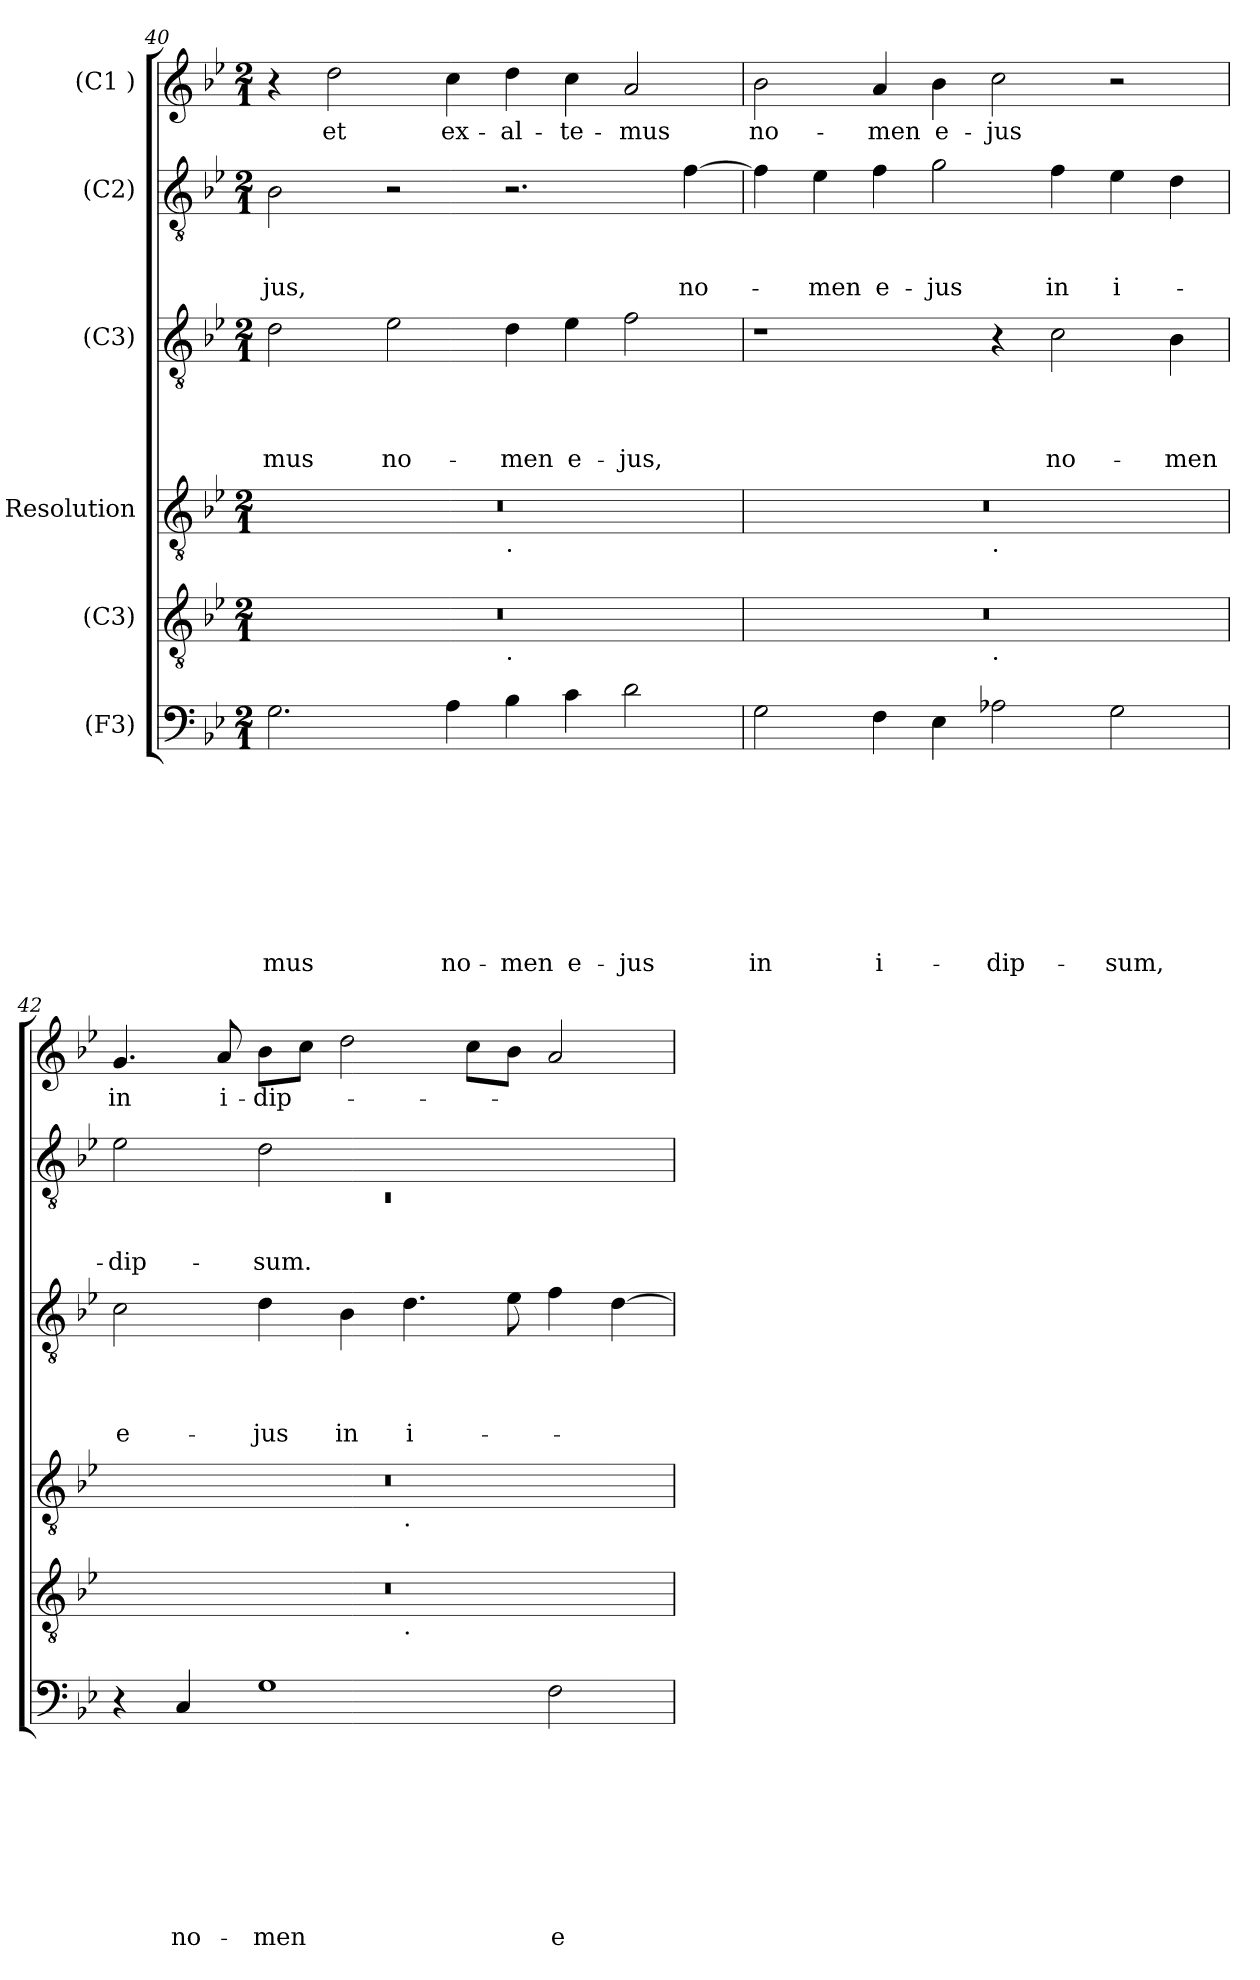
**kern	**text	**text	**text	**text	**text	**text	**text	**text	**text	**kern	**kern	**kern	**text	**text	**text	**text	**kern	**text	**text	**text	**kern	**text
*part6	*part6	*part6	*part6	*part6	*part6	*part6	*part6	*part6	*part6	*part5	*part4	*part3	*part3	*part3	*part3	*part3	*part2	*part2	*part2	*part2	*part1	*part1
*staff6	*staff6	*staff6	*staff6	*staff6	*staff6	*staff6	*staff6	*staff6	*staff6	*staff5	*staff4	*staff3	*staff3	*staff3	*staff3	*staff3	*staff2	*staff2	*staff2	*staff2	*staff1	*staff1
*I"(F3)	*	*	*	*	*	*	*	*	*	*I"(C3)	*I"Resolution	*I"(C3)	*	*	*	*	*I"(C2)	*	*	*	*I"(C1 )	*
*clefF4	*	*	*	*	*	*	*	*	*	*clefGv2	*clefGv2	*clefGv2	*	*	*	*	*clefGv2	*	*	*	*clefG2	*
*k[b-e-]	*	*	*	*	*	*	*	*	*	*k[b-e-]	*k[b-e-]	*k[b-e-]	*	*	*	*	*k[b-e-]	*	*	*	*k[b-e-]	*
*B-:	*	*	*	*	*	*	*	*	*	*B-:	*B-:	*B-:	*	*	*	*	*B-:	*	*	*	*B-:	*
*M2/1	*	*	*	*	*	*	*	*	*	*M2/1	*M2/1	*M2/1	*	*	*	*	*M2/1	*	*	*	*M2/1	*
=40	=40	=40	=40	=40	=40	=40	=40	=40	=40	=40	=40	=40	=40	=40	=40	=40	=40	=40	=40	=40	=40	=40
!	!	!	!	!	!	!	!	!	!LO:LY:b	!	!	!	!	!	!	!LO:LY:b	!	!	!	!LO:LY:b	!	!
*	*	*	*	*	*	*	*	*	*	*^	*^	*	*	*	*	*	*	*	*	*	*	*
2.G\	.	.	.	.	.	.	.	.	mus	0r	1ryy	0r	1ryy	2d\	.	.	.	-mus	2B-\	.	.	-jus,	4r	.
!	!	!	!	!	!	!	!	!	!	!	!	!	!	!	!	!	!	!	!	!	!	!	!	!LO:LY:b
.	.	.	.	.	.	.	.	.	.	.	.	.	.	.	.	.	.	.	.	.	.	.	2dd\	et
!	!	!	!	!	!	!	!	!	!	!	!	!	!	!	!	!	!	!LO:LY:b	!	!	!	!	!	!
.	.	.	.	.	.	.	.	.	.	.	.	.	.	2e-\	.	.	.	no-	2r	.	.	.	.	.
!	!	!	!	!	!	!	!	!	!LO:LY:b	!	!	!	!	!	!	!	!	!	!	!	!	!	!	!LO:LY:b
4A\	.	.	.	.	.	.	.	.	no-	.	.	.	.	.	.	.	.	.	.	.	.	.	4cc\	ex-
!	!	!	!	!	!	!	!	!	!	!	!	!	!LO:TX:b:t=.	!	!	!	!	!	!	!	!	!	!	!
!	!	!	!	!	!	!	!	!	!	!	!LO:TX:b:t=.	!	!	!	!	!	!	!	!	!	!	!	!	!
!	!	!	!	!	!	!	!	!	!LO:LY:b	!	!	!	!	!	!	!	!	!LO:LY:b	!	!	!	!	!	!LO:LY:b
4B-\	.	.	.	.	.	.	.	.	-men	.	1ryy	.	1ryy	4d\	.	.	.	-men	2.r	.	.	.	4dd\	-al-
!	!	!	!	!	!	!	!	!	!LO:LY:b	!	!	!	!	!	!	!	!	!LO:LY:b	!	!	!	!	!	!LO:LY:b
4c\	.	.	.	.	.	.	.	.	e-	.	.	.	.	4e-\	.	.	.	e-	.	.	.	.	4cc\	-te-
!	!	!	!	!	!	!	!	!	!LO:LY:b	!	!	!	!	!	!	!	!	!LO:LY:b	!	!	!	!	!	!LO:LY:b
2d\	.	.	.	.	.	.	.	.	-jus	.	.	.	.	2f\	.	.	.	-jus,	.	.	.	.	2a/	-mus
!	!	!	!	!	!	!	!	!	!	!	!	!	!	!	!	!	!	!	!	!	!	!LO:LY:b	!	!
.	.	.	.	.	.	.	.	.	.	.	.	.	.	.	.	.	.	.	[<4f\	.	.	no-	.	.
!!LO:LB:g=z
=41	=41	=41	=41	=41	=41	=41	=41	=41	=41	=41	=41	=41	=41	=41	=41	=41	=41	=41	=41	=41	=41	=41	=41	=41
!	!	!	!	!	!	!	!	!	!LO:LY:b	!	!	!	!	!	!	!	!	!	!	!	!	!	!	!LO:LY:b
2G\	.	.	.	.	.	.	.	.	in	0r	1ryy	0r	1ryy	1r	.	.	.	.	4f\]	.	.	.	2b-\	no-
!	!	!	!	!	!	!	!	!	!	!	!	!	!	!	!	!	!	!	!	!	!	!LO:LY:b	!	!
.	.	.	.	.	.	.	.	.	.	.	.	.	.	.	.	.	.	.	4e-\	.	.	-men	.	.
!	!	!	!	!	!	!	!	!	!LO:LY:b:rj	!	!	!	!	!	!	!	!	!	!	!	!	!LO:LY:b	!	!LO:LY:b
4F\	.	.	.	.	.	.	.	.	i-	.	.	.	.	.	.	.	.	.	4f\	.	.	e-	4a/	-men
!	!	!	!	!	!	!	!	!	!	!	!	!	!	!	!	!	!	!	!	!	!	!LO:LY:b	!	!LO:LY:b
4E-\	.	.	.	.	.	.	.	.	.	.	.	.	.	.	.	.	.	.	2g\	.	.	-jus	4b-\	e-
!	!	!	!	!	!	!	!	!	!	!	!	!	!LO:TX:b:t=.	!	!	!	!	!	!	!	!	!	!	!
!	!	!	!	!	!	!	!	!	!	!	!LO:TX:b:t=.	!	!	!	!	!	!	!	!	!	!	!	!	!
!	!	!	!	!	!	!	!	!	!LO:LY:b	!	!	!	!	!	!	!	!	!	!	!	!	!	!	!LO:LY:b
2A-\	.	.	.	.	.	.	.	.	-dip-	.	1ryy	.	1ryy	4r	.	.	.	.	.	.	.	.	2cc\	-jus
!	!	!	!	!	!	!	!	!	!	!	!	!	!	!	!	!	!	!LO:LY:b	!	!	!	!LO:LY:b	!	!
.	.	.	.	.	.	.	.	.	.	.	.	.	.	2c\	.	.	.	no-	4f\	.	.	in	.	.
!	!	!	!	!	!	!	!	!	!LO:LY:b	!	!	!	!	!	!	!	!	!	!	!	!	!LO:LY:b:rj	!	!
2G\	.	.	.	.	.	.	.	.	-sum,	.	.	.	.	.	.	.	.	.	4e-\	.	.	i-	2r	.
!	!	!	!	!	!	!	!	!	!	!	!	!	!	!	!	!	!	!LO:LY:b	!	!	!	!	!	!
.	.	.	.	.	.	.	.	.	.	.	.	.	.	4B-\	.	.	.	-men	4d\	.	.	.	.	.
=42	=42	=42	=42	=42	=42	=42	=42	=42	=42	=42	=42	=42	=42	=42	=42	=42	=42	=42	=42	=42	=42	=42	=42	=42
*	*	*	*	*	*	*	*	*	*	*	*	*	*	*	*	*	*	*	*^	*	*	*	*	*
!	!	!	!	!	!	!	!	!	!	!	!	!	!	!	!	!	!	!LO:LY:b	!	!LO:N:vis=1	!	!	!LO:LY:b	!	!LO:LY:b
4r	.	.	.	.	.	.	.	.	.	0r	1ryy	0r	1ryy	2c\	.	.	.	e-	2e-\	0rC	.	.	-dip-	4.g/	in
!	!	!	!	!	!	!	!	!	!LO:LY:b	!	!	!	!	!	!	!	!	!	!	!	!	!	!	!	!
4C/	.	.	.	.	.	.	.	.	no-	.	.	.	.	.	.	.	.	.	.	.	.	.	.	.	.
!	!	!	!	!	!	!	!	!	!	!	!	!	!	!	!	!	!	!	!	!	!	!	!	!	!LO:LY:b
.	.	.	.	.	.	.	.	.	.	.	.	.	.	.	.	.	.	.	.	.	.	.	.	8a/	i-
!	!	!	!	!	!	!	!	!	!LO:LY:b:rj	!	!	!	!	!	!	!	!	!LO:LY:b	!	!	!	!	!LO:LY:b	!	!LO:LY:b
1G	.	.	.	.	.	.	.	.	-men	.	.	.	.	4d\	.	.	.	-jus	2d\	.	.	.	-sum.	8b-\L	-dip-
.	.	.	.	.	.	.	.	.	.	.	.	.	.	.	.	.	.	.	.	.	.	.	.	8cc\J	.
!	!	!	!	!	!	!	!	!	!	!	!	!	!	!	!	!	!	!LO:LY:b	!	!	!	!	!	!	!
.	.	.	.	.	.	.	.	.	.	.	.	.	.	4B-\	.	.	.	in	.	.	.	.	.	2dd\	.
!	!	!	!	!	!	!	!	!	!	!	!	!	!LO:TX:b:t=.	!	!	!	!	!	!	!	!	!	!	!	!
!	!	!	!	!	!	!	!	!	!	!	!LO:TX:b:t=.	!	!	!	!	!	!	!	!	!	!	!	!	!	!
!	!	!	!	!	!	!	!	!	!	!	!	!	!	!	!	!	!	!LO:LY:b:rj	!	!	!	!	!	!	!
.	.	.	.	.	.	.	.	.	.	.	1ryy	.	1ryy	4.d\	.	.	.	i-	1ryy	.	.	.	.	.	.
.	.	.	.	.	.	.	.	.	.	.	.	.	.	.	.	.	.	.	.	.	.	.	.	8cc\L	.
.	.	.	.	.	.	.	.	.	.	.	.	.	.	8e-\	.	.	.	.	.	.	.	.	.	8b-\J	.
!	!	!	!	!	!	!	!	!	!LO:LY:b	!	!	!	!	!	!	!	!	!	!	!	!	!	!	!	!
2F\	.	.	.	.	.	.	.	.	e-	.	.	.	.	4f\	.	.	.	.	.	.	.	.	.	2a/	.
.	.	.	.	.	.	.	.	.	.	.	.	.	.	[>4d\	.	.	.	.	.	.	.	.	.	.	.
*	*	*	*	*	*	*	*	*	*	*v	*v	*	*	*	*	*	*	*	*v	*v	*	*	*	*	*
*	*	*	*	*	*	*	*	*	*	*	*v	*v	*	*	*	*	*	*	*	*	*	*	*
=	=	=	=	=	=	=	=	=	=	=	=	=	=	=	=	=	=	=	=	=	=	=
*-	*-	*-	*-	*-	*-	*-	*-	*-	*-	*-	*-	*-	*-	*-	*-	*-	*-	*-	*-	*-	*-	*-
